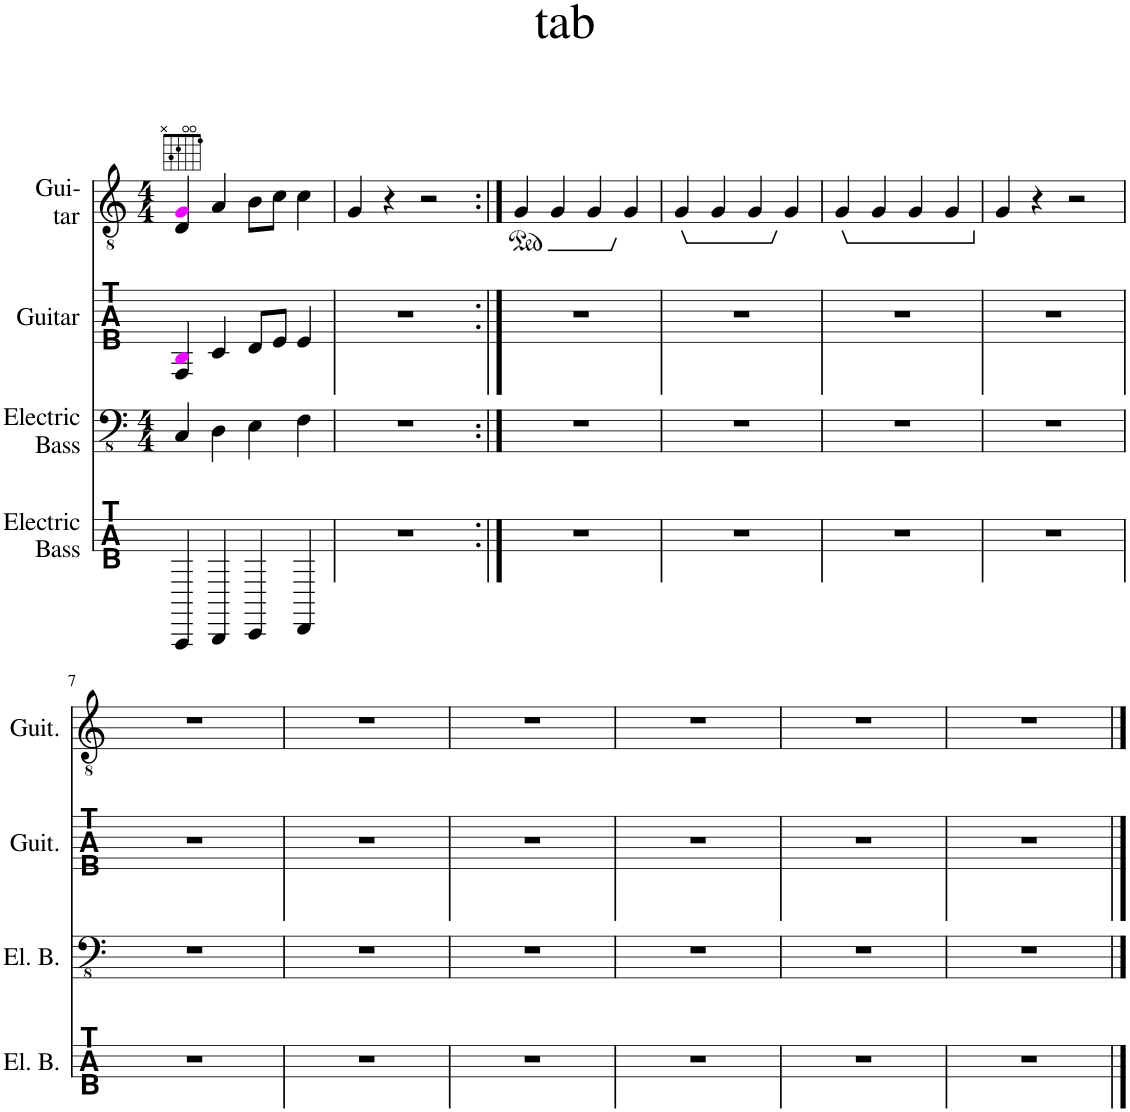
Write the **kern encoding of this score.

**kern	**kern	**kern	**kern
*part4	*part3	*part2	*part1
*staff4	*staff3	*staff2	*staff1
*I"Electric Bass	*I"Electric Bass	*I"Guitar	*I"Gui- tar
*I'El. B.	*I'El. B.	*I'Guit.	*I'Guit.
*stria4	*	*stria6	*
*	*clefFv4	*	*clefGv2
*k[]	*k[]	*k[]	*k[]
*	*M4/4	*	*M4/4
=1	=1	=1	=1
4CC/	4CC/	4D/ 4Gi/	4D/ 4Gi/
4DD/	4DD\	4A/	4A/
4EE/	4EE\	8B/L	8B\L
.	.	8c/J	8c\J
4FF/	4FF\	4c/	4c\
=2	=2	=2	=2
1r	1r	1r	4G/
.	.	.	4r
.	.	.	2r
=3:|!	=3:|!	=3:|!	=3:|!
1r	1r	1r	4G/
.	.	.	4G/
.	.	.	4G/
.	.	.	4G/
=4	=4	=4	=4
*	*	*	*Xped
*	*	*	*ped
1r	1r	1r	4G/
.	.	.	4G/
.	.	.	4G/
.	.	.	4G/
=5	=5	=5	=5
*	*	*	*Xped
*	*	*	*ped
1r	1r	1r	4G/
.	.	.	4G/
.	.	.	4G/
.	.	.	4G/
=6	=6	=6	=6
1r	1r	1r	4G/
.	.	.	4r
.	.	.	2r
!!LO:LB:g=z
=7	=7	=7	=7
1r	1r	1r	1r
=8	=8	=8	=8
1r	1r	1r	1r
=9	=9	=9	=9
1r	1r	1r	1r
=10	=10	=10	=10
1r	1r	1r	1r
=11	=11	=11	=11
1r	1r	1r	1r
=12	=12	=12	=12
1r	1r	1r	1r
==	==	==	==
*-	*-	*-	*-
